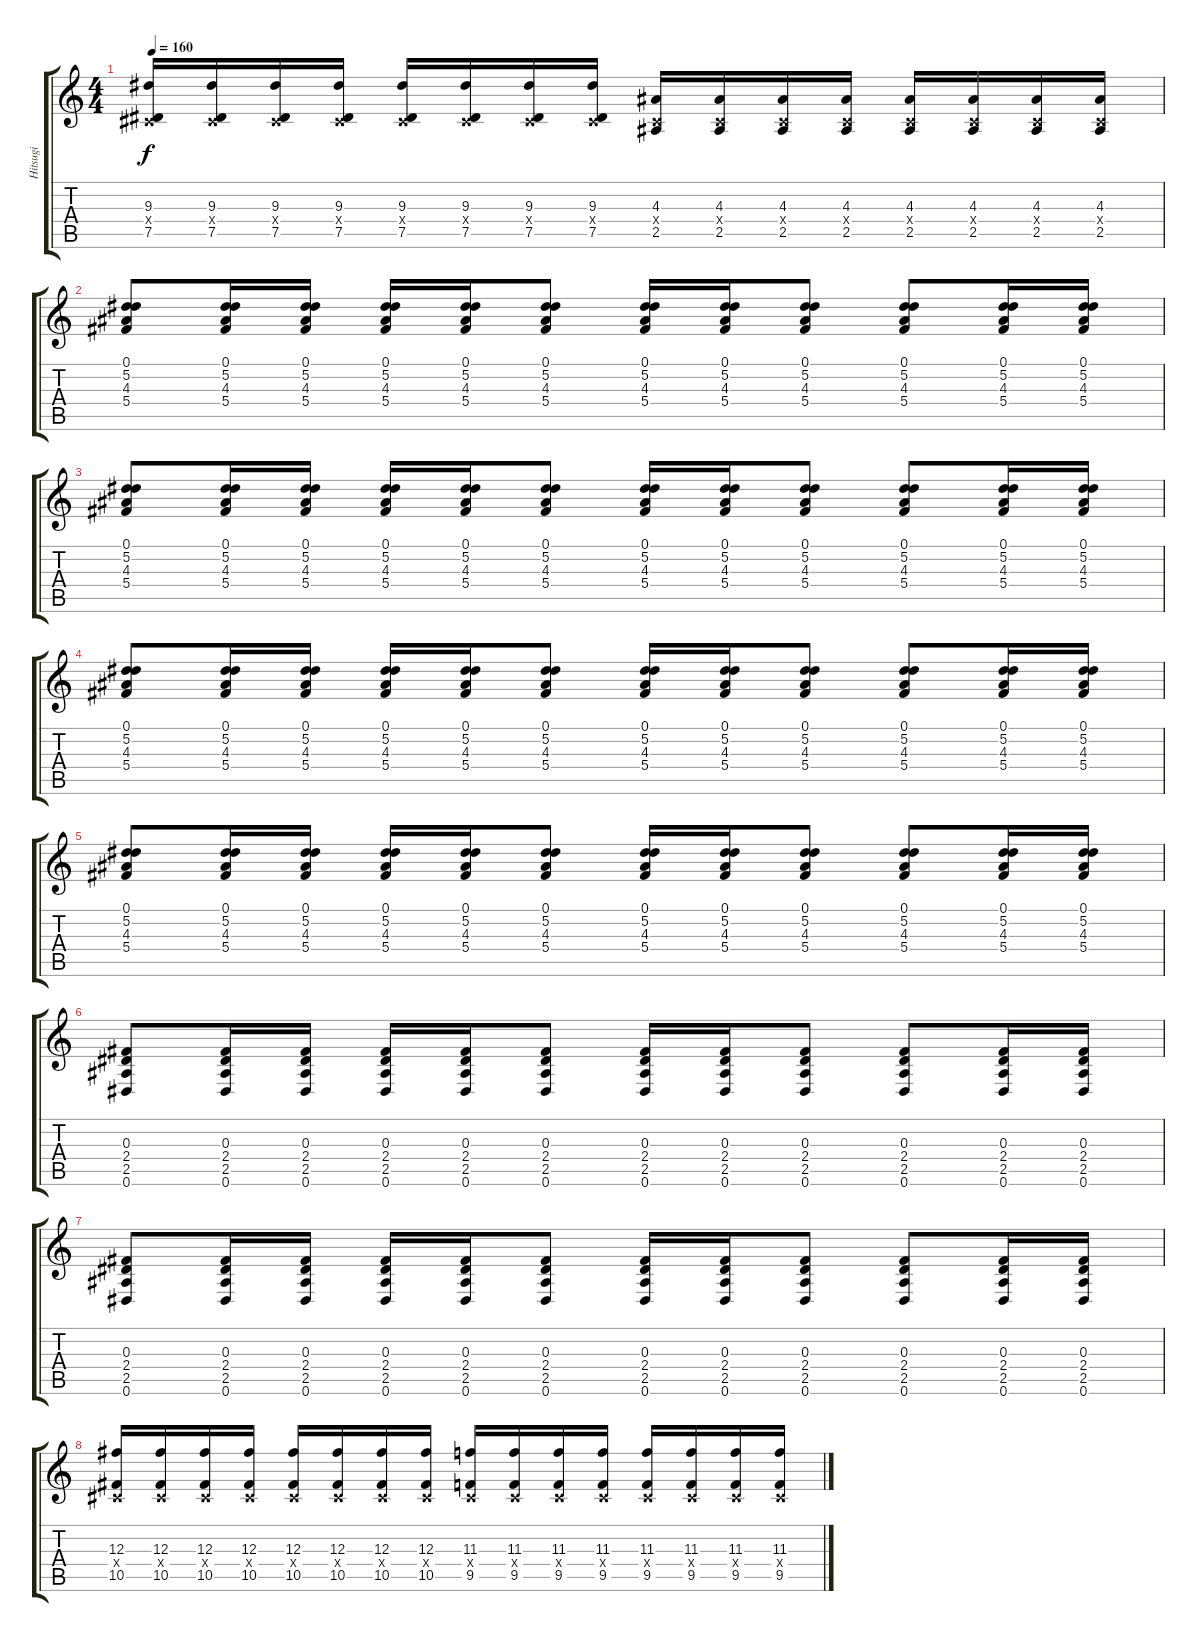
\track ("Hitsugi" "Hitsugi") {instrument overdrivenguitar}
\staff {score tabs}
\tuning (Eb4 Bb3 Gb3 Db3 Ab2 Eb2) {hide}
\ts (4 4)
\tempo 160
\clef g2
\ks c
(9.3 0.4{x} 7.5).16{dy f} (9.3 0.4{x} 7.5).16 (9.3 0.4{x} 7.5).16 (9.3 0.4{x} 7.5).16 (9.3 0.4{x} 7.5).16 (9.3 0.4{x} 7.5).16 (9.3 0.4{x} 7.5).16 (9.3 0.4{x} 7.5).16 (4.3 0.4{x} 2.5).16 (4.3 0.4{x} 2.5).16 (4.3 0.4{x} 2.5).16 (4.3 0.4{x} 2.5).16 (4.3 0.4{x} 2.5).16 (4.3 0.4{x} 2.5).16 (4.3 0.4{x} 2.5).16 (4.3 0.4{x} 2.5).16 |
(0.1 5.2 4.3 5.4).8 (0.1 5.2 4.3 5.4).16 (0.1 5.2 4.3 5.4).16 (0.1 5.2 4.3 5.4).16 (0.1 5.2 4.3 5.4).16 (0.1 5.2 4.3 5.4).8 (0.1 5.2 4.3 5.4).16 (0.1 5.2 4.3 5.4).16 (0.1 5.2 4.3 5.4).8 (0.1 5.2 4.3 5.4).8 (0.1 5.2 4.3 5.4).16 (0.1 5.2 4.3 5.4).16 |
(0.1 5.2 4.3 5.4).8 (0.1 5.2 4.3 5.4).16 (0.1 5.2 4.3 5.4).16 (0.1 5.2 4.3 5.4).16 (0.1 5.2 4.3 5.4).16 (0.1 5.2 4.3 5.4).8 (0.1 5.2 4.3 5.4).16 (0.1 5.2 4.3 5.4).16 (0.1 5.2 4.3 5.4).8 (0.1 5.2 4.3 5.4).8 (0.1 5.2 4.3 5.4).16 (0.1 5.2 4.3 5.4).16 |
(0.1 5.2 4.3 5.4).8 (0.1 5.2 4.3 5.4).16 (0.1 5.2 4.3 5.4).16 (0.1 5.2 4.3 5.4).16 (0.1 5.2 4.3 5.4).16 (0.1 5.2 4.3 5.4).8 (0.1 5.2 4.3 5.4).16 (0.1 5.2 4.3 5.4).16 (0.1 5.2 4.3 5.4).8 (0.1 5.2 4.3 5.4).8 (0.1 5.2 4.3 5.4).16 (0.1 5.2 4.3 5.4).16 |
(0.1 5.2 4.3 5.4).8 (0.1 5.2 4.3 5.4).16 (0.1 5.2 4.3 5.4).16 (0.1 5.2 4.3 5.4).16 (0.1 5.2 4.3 5.4).16 (0.1 5.2 4.3 5.4).8 (0.1 5.2 4.3 5.4).16 (0.1 5.2 4.3 5.4).16 (0.1 5.2 4.3 5.4).8 (0.1 5.2 4.3 5.4).8 (0.1 5.2 4.3 5.4).16 (0.1 5.2 4.3 5.4).16 |
(0.3 2.4 2.5 0.6).8 (0.3 2.4 2.5 0.6).16 (0.3 2.4 2.5 0.6).16 (0.3 2.4 2.5 0.6).16 (0.3 2.4 2.5 0.6).16 (0.3 2.4 2.5 0.6).8 (0.3 2.4 2.5 0.6).16 (0.3 2.4 2.5 0.6).16 (0.3 2.4 2.5 0.6).8 (0.3 2.4 2.5 0.6).8 (0.3 2.4 2.5 0.6).16 (0.3 2.4 2.5 0.6).16 |
(0.3 2.4 2.5 0.6).8 (0.3 2.4 2.5 0.6).16 (0.3 2.4 2.5 0.6).16 (0.3 2.4 2.5 0.6).16 (0.3 2.4 2.5 0.6).16 (0.3 2.4 2.5 0.6).8 (0.3 2.4 2.5 0.6).16 (0.3 2.4 2.5 0.6).16 (0.3 2.4 2.5 0.6).8 (0.3 2.4 2.5 0.6).8 (0.3 2.4 2.5 0.6).16 (0.3 2.4 2.5 0.6).16 |
(12.3 0.4{x} 10.5).16 (12.3 0.4{x} 10.5).16 (12.3 0.4{x} 10.5).16 (12.3 0.4{x} 10.5).16 (12.3 0.4{x} 10.5).16 (12.3 0.4{x} 10.5).16 (12.3 0.4{x} 10.5).16 (12.3 0.4{x} 10.5).16 (11.3 0.4{x} 9.5).16 (11.3 0.4{x} 9.5).16 (11.3 0.4{x} 9.5).16 (11.3 0.4{x} 9.5).16 (11.3 0.4{x} 9.5).16 (11.3 0.4{x} 9.5).16 (11.3 0.4{x} 9.5).16 (11.3 0.4{x} 9.5).16
